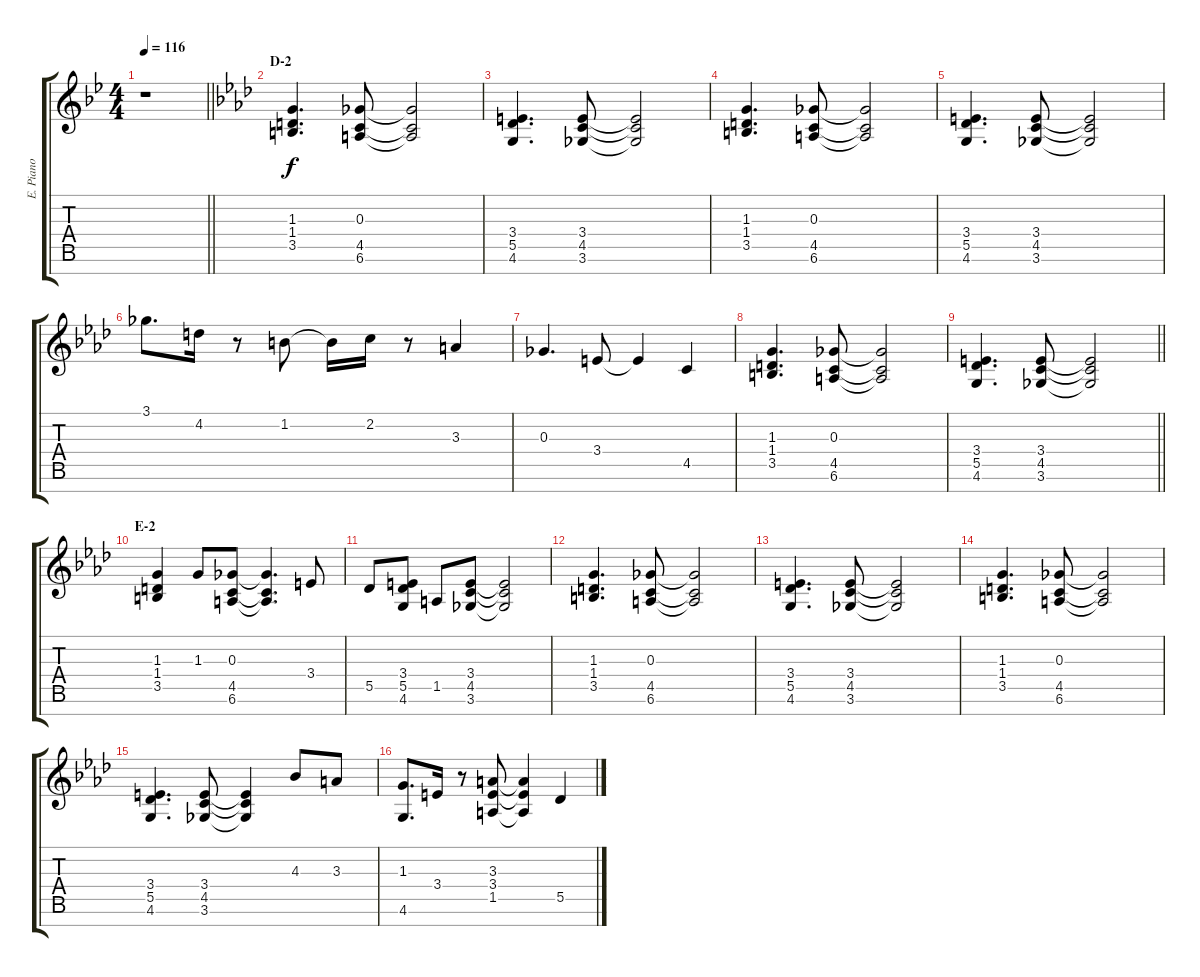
\track ("E. Piano" "E. Piano") {instrument electricgrandpiano}
\staff {score tabs}
\tuning (Eb5 Bb4 Gb4 Db4 Ab3 Eb3 Bb2) {hide}
\ts (4 4)
\tempo 116
\clef g2
\barLineRight lightlight
\ks bb
r.1{dy f} |
\section ("" "D-2")
\ks ab
(1.3 1.4 3.5).4{d} (0.3 4.5 6.6).8 (0.3{t} 4.5{t} 6.6{t}).2 |
(3.4 5.5 4.6).4{d} (3.4 4.5 3.6).8 (3.4{t} 4.5{t} 3.6{t}).2 |
(1.3 1.4 3.5).4{d} (0.3 4.5 6.6).8 (0.3{t} 4.5{t} 6.6{t}).2 |
(3.4 5.5 4.6).4{d} (3.4 4.5 3.6).8 (3.4{t} 4.5{t} 3.6{t}).2 |
3.1.8{d} 4.2.16 r.8 1.2.8 1.2{t}.16 2.2.16 r.8 3.3.4 |
0.3.4{d} 3.4.8 3.4{t}.4 4.5.4 |
(1.3 1.4 3.5).4{d} (0.3 4.5 6.6).8 (0.3{t} 4.5{t} 6.6{t}).2 |
\barLineRight lightlight
(3.4 5.5 4.6).4{d} (3.4 4.5 3.6).8 (3.4{t} 4.5{t} 3.6{t}).2 |
\section ("" "E-2")
(1.3 1.4 3.5).4 1.3.8 (0.3 4.5 6.6).8 (0.3{t} 4.5{t} 6.6{t}).4{d} 3.4.8 |
5.5.8 (3.4 5.5 4.6).8 1.5.8 (3.4 4.5 3.6).8 (3.4{t} 4.5{t} 3.6{t}).2 |
(1.3 1.4 3.5).4{d} (0.3 4.5 6.6).8 (0.3{t} 4.5{t} 6.6{t}).2 |
(3.4 5.5 4.6).4{d} (3.4 4.5 3.6).8 (3.4{t} 4.5{t} 3.6{t}).2 |
(1.3 1.4 3.5).4{d} (0.3 4.5 6.6).8 (0.3{t} 4.5{t} 6.6{t}).2 |
(3.4 5.5 4.6).4{d} (3.4 4.5 3.6).8 (3.4{t} 4.5{t} 3.6{t}).4 4.3.8 3.3.8 |
(1.3 4.6).8{d} 3.4.16 r.8 (3.3 3.4 1.5).8 (3.3{t} 3.4{t} 1.5{t}).4 5.5.4
